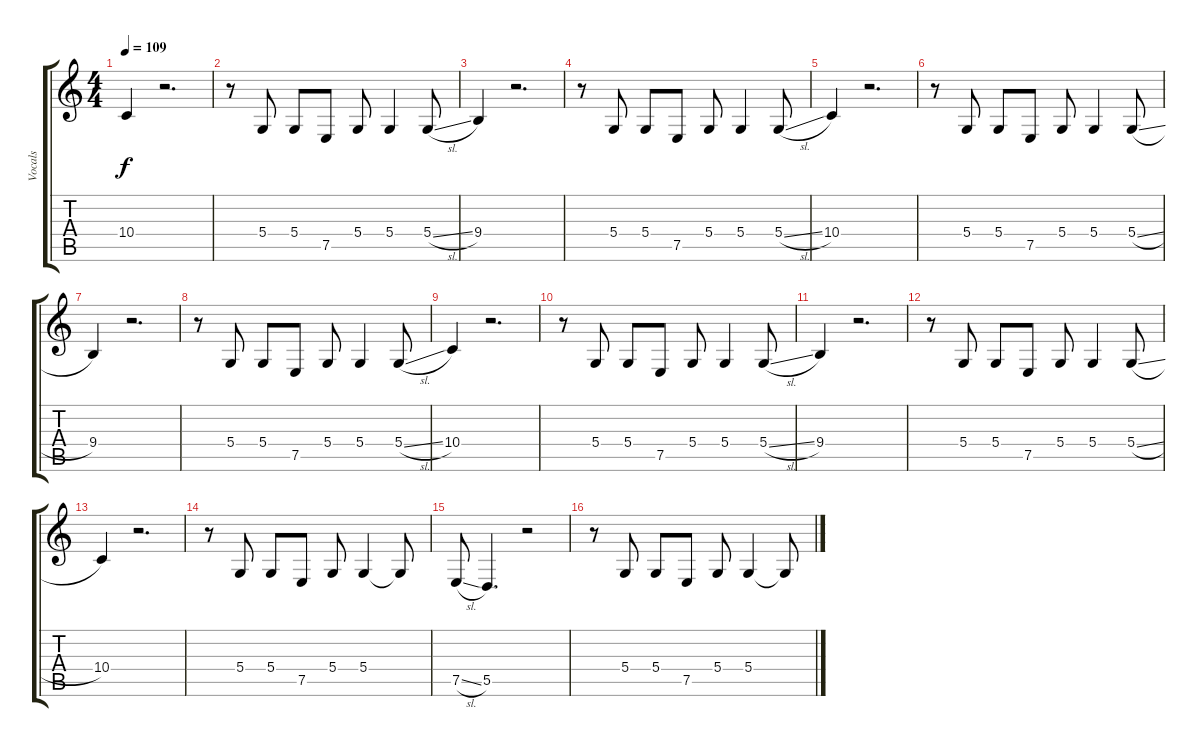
\track ("Vocals" "Vocals") {instrument viola}
\staff {score tabs}
\tuning (E4 B3 G3 D3 A2 E2) {hide}
\ts (4 4)
\tempo 109
\clef g2
\ks c
10.4.4{dy f} r.2{d} |
r.8 5.4.8 5.4.8 7.5.8 5.4.8 5.4.4 5.4{sl}.8 |
9.4.4 r.2{d} |
r.8 5.4.8 5.4.8 7.5.8 5.4.8 5.4.4 5.4{sl}.8 |
10.4.4 r.2{d} |
r.8 5.4.8 5.4.8 7.5.8 5.4.8 5.4.4 5.4{sl}.8 |
9.4.4 r.2{d} |
r.8 5.4.8 5.4.8 7.5.8 5.4.8 5.4.4 5.4{sl}.8 |
10.4.4 r.2{d} |
r.8 5.4.8 5.4.8 7.5.8 5.4.8 5.4.4 5.4{sl}.8 |
9.4.4 r.2{d} |
r.8 5.4.8 5.4.8 7.5.8 5.4.8 5.4.4 5.4{sl}.8 |
10.4.4 r.2{d} |
r.8 5.4.8 5.4.8 7.5.8 5.4.8 5.4.4 5.4{t}.8 |
7.5{sl}.8{volume 7} 5.5.4{d} r.2 |
r.8 5.4.8 5.4.8 7.5.8 5.4.8 5.4.4 5.4{t}.8
